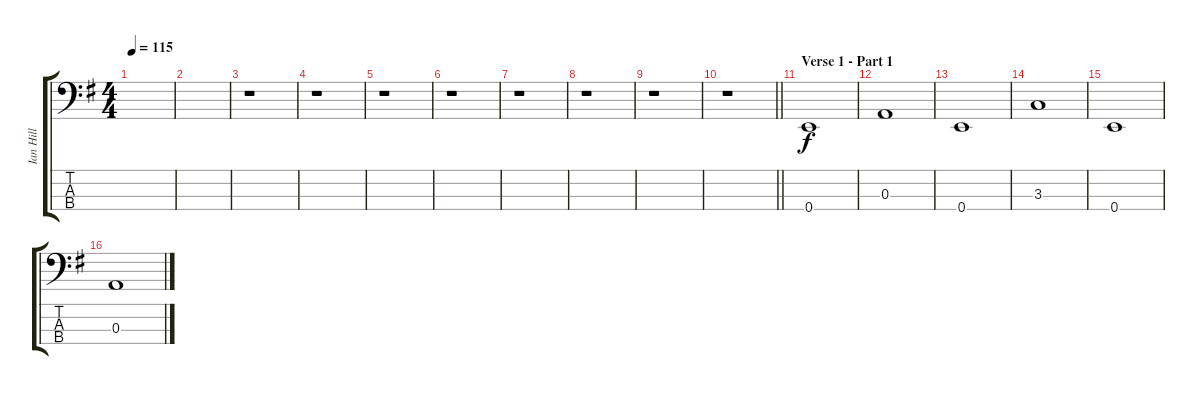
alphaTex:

\track ("Ian Hill" "Ian Hill") {instrument electricbassfinger}
\staff {score tabs}
\tuning (G2 D2 A1 E1) {hide}
\ts (4 4)
\tempo 115
\clef f4
\ks eminor
|
|
r.1{volume 8} |
r.1 |
r.1 |
r.1 |
r.1 |
r.1 |
r.1 |
\barLineRight lightlight
r.1 |
\section ("" "Verse 1 - Part 1")
0.4.1{volume 14} |
0.3.1 |
0.4.1 |
3.3.1 |
0.4.1 |
0.3.1
